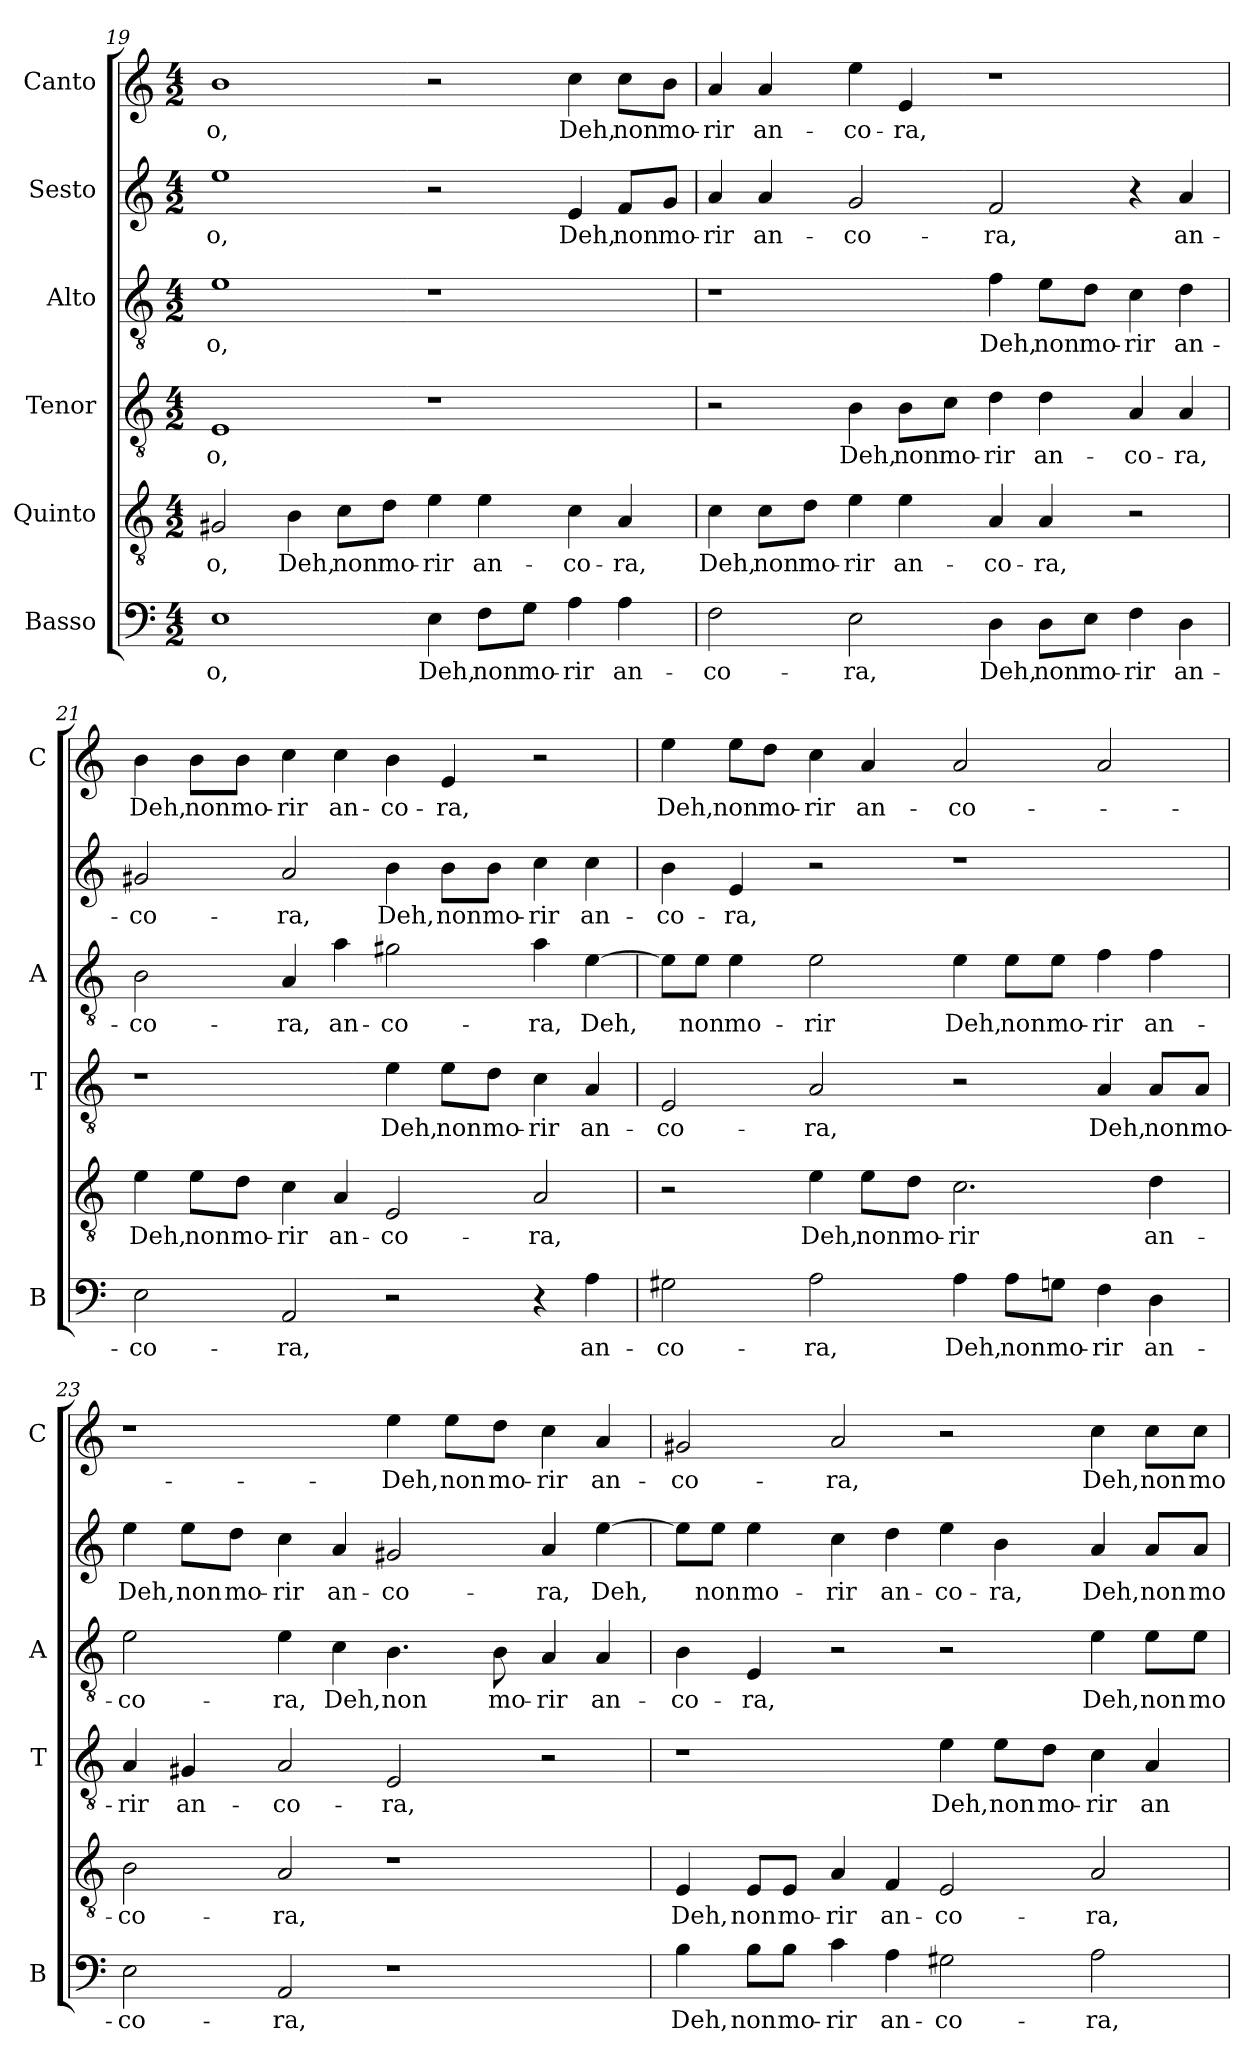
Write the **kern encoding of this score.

**kern	**text	**kern	**text	**kern	**text	**kern	**text	**kern	**text	**kern	**text
*part6	*part6	*part5	*part5	*part4	*part4	*part3	*part3	*part2	*part2	*part1	*part1
*staff6	*staff6	*staff5	*staff5	*staff4	*staff4	*staff3	*staff3	*staff2	*staff2	*staff1	*staff1
*I"Basso	*	*I"Quinto	*	*I"Tenor	*	*I"Alto	*	*I"Sesto	*	*I"Canto	*
*I'B	*	*	*	*I'T	*	*I'A	*	*	*	*I'C	*
*clefF4	*	*clefGv2	*	*clefGv2	*	*clefGv2	*	*clefG2	*	*clefG2	*
*k[]	*	*k[]	*	*k[]	*	*k[]	*	*k[]	*	*k[]	*
*C:	*	*C:	*	*C:	*	*C:	*	*C:	*	*C:	*
*M4/2	*	*M4/2	*	*M4/2	*	*M4/2	*	*M4/2	*	*M4/2	*
=19	=19	=19	=19	=19	=19	=19	=19	=19	=19	=19	=19
!	!LO:LY:b	!	!LO:LY:b	!	!LO:LY:b	!	!LO:LY:b	!	!LO:LY:b	!	!LO:LY:b
1E	-o,	2G#X/	-o,	1E	-o,	1e	-o,	1ee	-o,	1b	-o,
!	!	!	!LO:LY:b	!	!	!	!	!	!	!	!
.	.	4B\	Deh,	.	.	.	.	.	.	.	.
!	!	!	!LO:LY:b	!	!	!	!	!	!	!	!
.	.	8c\L	non	.	.	.	.	.	.	.	.
!	!	!	!LO:LY:b	!	!	!	!	!	!	!	!
.	.	8d\J	mo-	.	.	.	.	.	.	.	.
!	!LO:LY:b	!	!LO:LY:b	!	!	!	!	!	!	!	!
4E\	Deh,	4e\	-rir	1r	.	1r	.	2r	.	2r	.
!	!LO:LY:b	!	!LO:LY:b	!	!	!	!	!	!	!	!
8F\L	non	4e\	an-	.	.	.	.	.	.	.	.
!	!LO:LY:b	!	!	!	!	!	!	!	!	!	!
8G\J	mo-	.	.	.	.	.	.	.	.	.	.
!	!LO:LY:b	!	!LO:LY:b	!	!	!	!	!	!LO:LY:b	!	!LO:LY:b
4A\	-rir	4c\	-co-	.	.	.	.	4e/	Deh,	4cc\	Deh,
!	!LO:LY:b	!	!LO:LY:b	!	!	!	!	!	!LO:LY:b	!	!LO:LY:b
4A\	an-	4A/	-ra,	.	.	.	.	8f/L	non	8cc\L	non
!	!	!	!	!	!	!	!	!	!LO:LY:b	!	!LO:LY:b
.	.	.	.	.	.	.	.	8g/J	mo-	8b\J	mo-
=20	=20	=20	=20	=20	=20	=20	=20	=20	=20	=20	=20
!	!LO:LY:b	!	!LO:LY:b	!	!	!	!	!	!LO:LY:b	!	!LO:LY:b
2F\	-co-	4c\	Deh,	2r	.	1r	.	4a/	-rir	4a/	-rir
!	!	!	!LO:LY:b	!	!	!	!	!	!LO:LY:b	!	!LO:LY:b
.	.	8c\L	non	.	.	.	.	4a/	an-	4a/	an-
!	!	!	!LO:LY:b	!	!	!	!	!	!	!	!
.	.	8d\J	mo-	.	.	.	.	.	.	.	.
!	!LO:LY:b	!	!LO:LY:b	!	!LO:LY:b	!	!	!	!LO:LY:b	!	!LO:LY:b
2E\	-ra,	4e\	-rir	4B\	Deh,	.	.	2g/	-co-	4ee\	-co-
!	!	!	!LO:LY:b	!	!LO:LY:b	!	!	!	!	!	!LO:LY:b
.	.	4e\	an-	8B\L	non	.	.	.	.	4e/	-ra,
!	!	!	!	!	!LO:LY:b	!	!	!	!	!	!
.	.	.	.	8c\J	mo-	.	.	.	.	.	.
!	!LO:LY:b	!	!LO:LY:b	!	!LO:LY:b	!	!LO:LY:b	!	!LO:LY:b	!	!
4D\	Deh,	4A/	-co-	4d\	-rir	4f\	Deh,	2f/	-ra,	1r	.
!	!LO:LY:b	!	!LO:LY:b	!	!LO:LY:b	!	!LO:LY:b	!	!	!	!
8D\L	non	4A/	-ra,	4d\	an-	8e\L	non	.	.	.	.
!	!LO:LY:b	!	!	!	!	!	!LO:LY:b	!	!	!	!
8E\J	mo-	.	.	.	.	8d\J	mo-	.	.	.	.
!	!LO:LY:b	!	!	!	!LO:LY:b	!	!LO:LY:b	!	!	!	!
4F\	-rir	2r	.	4A/	-co-	4c\	-rir	4r	.	.	.
!	!LO:LY:b	!	!	!	!LO:LY:b	!	!LO:LY:b	!	!LO:LY:b	!	!
4D\	an-	.	.	4A/	-ra,	4d\	an-	4a/	an-	.	.
!!LO:PB:g=z
=21	=21	=21	=21	=21	=21	=21	=21	=21	=21	=21	=21
!	!LO:LY:b	!	!LO:LY:b	!	!	!	!LO:LY:b	!	!LO:LY:b	!	!LO:LY:b
2E\	-co-	4e\	Deh,	1r	.	2B\	-co-	2g#X/	-co-	4b\	Deh,
!	!	!	!LO:LY:b	!	!	!	!	!	!	!	!LO:LY:b
.	.	8e\L	non	.	.	.	.	.	.	8b\L	non
!	!	!	!LO:LY:b	!	!	!	!	!	!	!	!LO:LY:b
.	.	8d\J	mo-	.	.	.	.	.	.	8b\J	mo-
!	!LO:LY:b	!	!LO:LY:b	!	!	!	!LO:LY:b	!	!LO:LY:b	!	!LO:LY:b
2AA/	-ra,	4c\	-rir	.	.	4A/	-ra,	2a/	-ra,	4cc\	-rir
!	!	!	!LO:LY:b	!	!	!	!LO:LY:b	!	!	!	!LO:LY:b
.	.	4A/	an-	.	.	4a\	an-	.	.	4cc\	an-
!	!	!	!LO:LY:b	!	!LO:LY:b	!	!LO:LY:b	!	!LO:LY:b	!	!LO:LY:b
2r	.	2E/	-co-	4e\	Deh,	2g#X\	-co-	4b\	Deh,	4b\	-co-
!	!	!	!	!	!LO:LY:b	!	!	!	!LO:LY:b	!	!LO:LY:b
.	.	.	.	8e\L	non	.	.	8b\L	non	4e/	-ra,
!	!	!	!	!	!LO:LY:b	!	!	!	!LO:LY:b	!	!
.	.	.	.	8d\J	mo-	.	.	8b\J	mo-	.	.
!	!	!	!LO:LY:b	!	!LO:LY:b	!	!LO:LY:b	!	!LO:LY:b	!	!
4r	.	2A/	-ra,	4c\	-rir	4a\	-ra,	4cc\	-rir	2r	.
!	!LO:LY:b	!	!	!	!LO:LY:b	!	!LO:LY:b	!	!LO:LY:b	!	!
4A\	an-	.	.	4A/	an-	[4e\	Deh,	4cc\	an-	.	.
=22	=22	=22	=22	=22	=22	=22	=22	=22	=22	=22	=22
!	!LO:LY:b	!	!	!	!LO:LY:b	!	!	!	!LO:LY:b	!	!LO:LY:b
2G#X\	-co-	2r	.	2E/	-co-	8e\L]	.	4b\	-co-	4ee\	Deh,
!	!	!	!	!	!	!	!LO:LY:b	!	!	!	!
.	.	.	.	.	.	8e\J	non	.	.	.	.
!	!	!	!	!	!	!	!LO:LY:b	!	!LO:LY:b	!	!LO:LY:b
.	.	.	.	.	.	4e\	mo-	4e/	-ra,	8ee\L	non
!	!	!	!	!	!	!	!	!	!	!	!LO:LY:b
.	.	.	.	.	.	.	.	.	.	8dd\J	mo-
!	!LO:LY:b	!	!LO:LY:b	!	!LO:LY:b	!	!LO:LY:b	!	!	!	!LO:LY:b
2A\	-ra,	4e\	Deh,	2A/	-ra,	2e\	-rir	2r	.	4cc\	-rir
!	!	!	!LO:LY:b	!	!	!	!	!	!	!	!LO:LY:b
.	.	8e\L	non	.	.	.	.	.	.	4a/	an-
!	!	!	!LO:LY:b	!	!	!	!	!	!	!	!
.	.	8d\J	mo-	.	.	.	.	.	.	.	.
!	!LO:LY:b	!	!LO:LY:b	!	!	!	!LO:LY:b	!	!	!	!LO:LY:b
4A\	Deh,	2.c\	-rir	2r	.	4e\	Deh,	1r	.	2a/	-co-
!	!LO:LY:b	!	!	!	!	!	!LO:LY:b	!	!	!	!
8A\L	non	.	.	.	.	8e\L	non	.	.	.	.
!	!LO:LY:b	!	!	!	!	!	!LO:LY:b	!	!	!	!
8Gn\J	mo-	.	.	.	.	8e\J	mo-	.	.	.	.
!	!LO:LY:b	!	!	!	!LO:LY:b	!	!LO:LY:b	!	!	!	!
4F\	-rir	.	.	4A/	Deh,	4f\	-rir	.	.	2a/	.
!	!LO:LY:b	!	!LO:LY:b	!	!LO:LY:b	!	!LO:LY:b	!	!	!	!
4D\	an-	4d\	an-	8A/L	non	4f\	an-	.	.	.	.
!	!	!	!	!	!LO:LY:b	!	!	!	!	!	!
.	.	.	.	8A/J	mo-	.	.	.	.	.	.
!!LO:LB:g=z
=23	=23	=23	=23	=23	=23	=23	=23	=23	=23	=23	=23
!	!LO:LY:b	!	!LO:LY:b	!	!LO:LY:b	!	!LO:LY:b	!	!LO:LY:b	!	!
2E\	-co-	2B\	-co-	4A/	-rir	2e\	-co-	4ee\	Deh,	1r	.
!	!	!	!	!	!LO:LY:b	!	!	!	!LO:LY:b	!	!
.	.	.	.	4G#X/	an-	.	.	8ee\L	non	.	.
!	!	!	!	!	!	!	!	!	!LO:LY:b	!	!
.	.	.	.	.	.	.	.	8dd\J	mo-	.	.
!	!LO:LY:b	!	!LO:LY:b	!	!LO:LY:b	!	!LO:LY:b	!	!LO:LY:b	!	!
2AA/	-ra,	2A/	-ra,	2A/	-co-	4e\	-ra,	4cc\	-rir	.	.
!	!	!	!	!	!	!	!LO:LY:b	!	!LO:LY:b	!	!
.	.	.	.	.	.	4c\	Deh,	4a/	an-	.	.
!	!	!	!	!	!LO:LY:b	!	!LO:LY:b	!	!LO:LY:b	!	!LO:LY:b
1r	.	1r	.	2E/	-ra,	4.B\	non	2g#X/	-co-	4ee\	-Deh,
!	!	!	!	!	!	!	!	!	!	!	!LO:LY:b
.	.	.	.	.	.	.	.	.	.	8ee\L	non
!	!	!	!	!	!	!	!LO:LY:b	!	!	!	!LO:LY:b
.	.	.	.	.	.	8B\	mo-	.	.	8dd\J	mo-
!	!	!	!	!	!	!	!LO:LY:b	!	!LO:LY:b	!	!LO:LY:b
.	.	.	.	2r	.	4A/	-rir	4a/	-ra,	4cc\	-rir
!	!	!	!	!	!	!	!LO:LY:b	!	!LO:LY:b	!	!LO:LY:b
.	.	.	.	.	.	4A/	an-	[4ee\	Deh,	4a/	an-
=24	=24	=24	=24	=24	=24	=24	=24	=24	=24	=24	=24
!	!LO:LY:b	!	!LO:LY:b	!	!	!	!LO:LY:b	!	!	!	!LO:LY:b
4B\	Deh,	4E/	Deh,	1r	.	4B\	-co-	8ee\L]	.	2g#X/	-co-
!	!	!	!	!	!	!	!	!	!LO:LY:b	!	!
.	.	.	.	.	.	.	.	8ee\J	non	.	.
!	!LO:LY:b	!	!LO:LY:b	!	!	!	!LO:LY:b	!	!LO:LY:b	!	!
8B\L	non	8E/L	non	.	.	4E/	-ra,	4ee\	mo-	.	.
!	!LO:LY:b	!	!LO:LY:b	!	!	!	!	!	!	!	!
8B\J	mo-	8E/J	mo-	.	.	.	.	.	.	.	.
!	!LO:LY:b	!	!LO:LY:b	!	!	!	!	!	!LO:LY:b	!	!LO:LY:b
4c\	-rir	4A/	-rir	.	.	2r	.	4cc\	-rir	2a/	-ra,
!	!LO:LY:b	!	!LO:LY:b	!	!	!	!	!	!LO:LY:b	!	!
4A\	an-	4F/	an-	.	.	.	.	4dd\	an-	.	.
!	!LO:LY:b	!	!LO:LY:b	!	!LO:LY:b	!	!	!	!LO:LY:b	!	!
2G#X\	-co-	2E/	-co-	4e\	Deh,	2r	.	4ee\	-co-	2r	.
!	!	!	!	!	!LO:LY:b	!	!	!	!LO:LY:b	!	!
.	.	.	.	8e\L	non	.	.	4b\	-ra,	.	.
!	!	!	!	!	!LO:LY:b	!	!	!	!	!	!
.	.	.	.	8d\J	mo-	.	.	.	.	.	.
!	!LO:LY:b	!	!LO:LY:b	!	!LO:LY:b	!	!LO:LY:b	!	!LO:LY:b	!	!LO:LY:b
2A\	-ra,	2A/	-ra,	4c\	-rir	4e\	Deh,	4a/	Deh,	4cc\	Deh,
!	!	!	!	!	!LO:LY:b	!	!LO:LY:b	!	!LO:LY:b	!	!LO:LY:b
.	.	.	.	4A/	an-	8e\L	non	8a/L	non	8cc\L	non
!	!	!	!	!	!	!	!LO:LY:b	!	!LO:LY:b	!	!LO:LY:b
.	.	.	.	.	.	8e\J	mo-	8a/J	mo-	8cc\J	mo-
=	=	=	=	=	=	=	=	=	=	=	=
*-	*-	*-	*-	*-	*-	*-	*-	*-	*-	*-	*-
